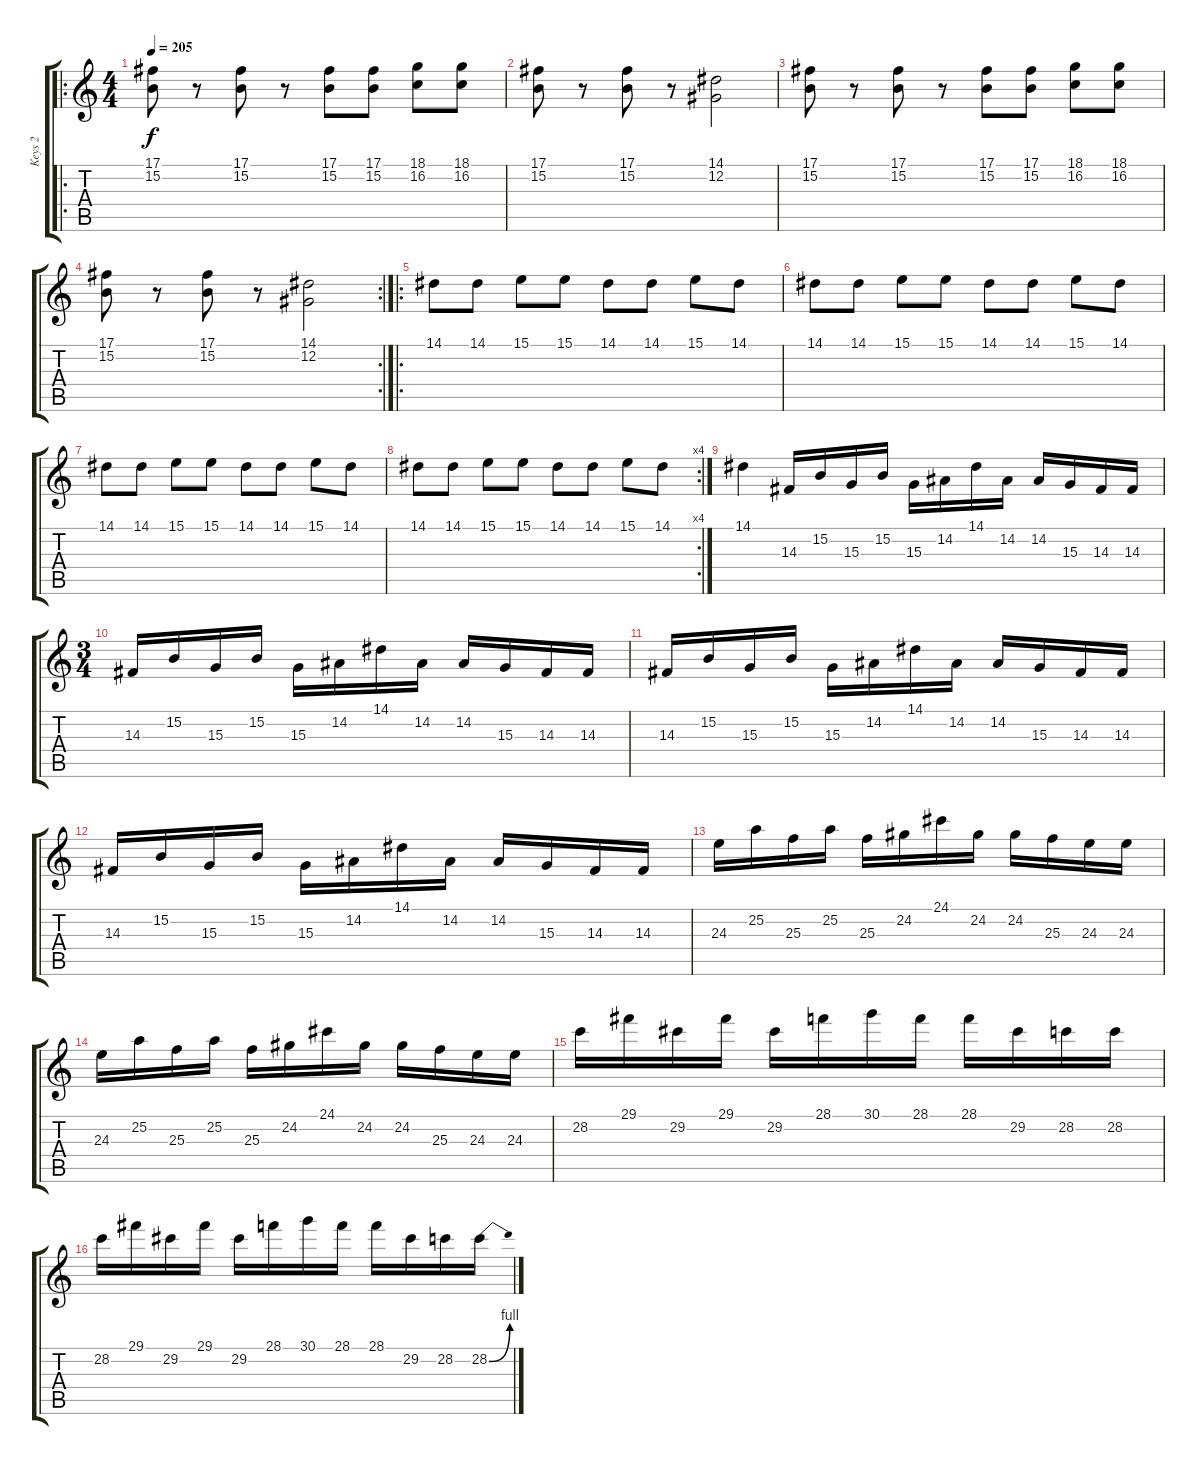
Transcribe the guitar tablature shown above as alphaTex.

\track ("Keys 2" "Keys 2") {instrument accordion}
\staff {score tabs}
\tuning (Db4 Ab3 E3 B2 Gb2 B1) {hide}
\ro
\ts (4 4)
\tempo 205
\clef g2
\ks c
(17.1 15.2).8{dy f} r.8 (17.1 15.2).8 r.8 (17.1 15.2).8 (17.1 15.2).8 (18.1 16.2).8 (18.1 16.2).8 |
(17.1 15.2).8 r.8 (17.1 15.2).8 r.8 (14.1 12.2).2 |
(17.1 15.2).8 r.8 (17.1 15.2).8 r.8 (17.1 15.2).8 (17.1 15.2).8 (18.1 16.2).8 (18.1 16.2).8 |
\rc 2
(17.1 15.2).8 r.8 (17.1 15.2).8 r.8 (14.1 12.2).2 |
\ro
14.1.8 14.1.8 15.1.8 15.1.8 14.1.8 14.1.8 15.1.8 14.1.8 |
14.1.8 14.1.8 15.1.8 15.1.8 14.1.8 14.1.8 15.1.8 14.1.8 |
14.1.8 14.1.8 15.1.8 15.1.8 14.1.8 14.1.8 15.1.8 14.1.8 |
\rc 4
14.1.8 14.1.8 15.1.8 15.1.8 14.1.8 14.1.8 15.1.8 14.1.8 |
14.1.4 14.3.16 15.2.16 15.3.16 15.2.16 15.3.16 14.2.16 14.1.16 14.2.16 14.2.16 15.3.16 14.3.16 14.3.16 |
\ts (3 4)
14.3.16 15.2.16 15.3.16 15.2.16 15.3.16 14.2.16 14.1.16 14.2.16 14.2.16 15.3.16 14.3.16 14.3.16 |
14.3.16 15.2.16 15.3.16 15.2.16 15.3.16 14.2.16 14.1.16 14.2.16 14.2.16 15.3.16 14.3.16 14.3.16 |
14.3.16 15.2.16 15.3.16 15.2.16 15.3.16 14.2.16 14.1.16 14.2.16 14.2.16 15.3.16 14.3.16 14.3.16 |
24.3.16 25.2.16 25.3.16 25.2.16 25.3.16 24.2.16 24.1.16 24.2.16 24.2.16 25.3.16 24.3.16 24.3.16 |
24.3.16 25.2.16 25.3.16 25.2.16 25.3.16 24.2.16 24.1.16 24.2.16 24.2.16 25.3.16 24.3.16 24.3.16 |
28.2.16 29.1.16 29.2.16 29.1.16 29.2.16 28.1.16 30.1.16 28.1.16 28.1.16 29.2.16 28.2.16 28.2.16 |
28.2.16 29.1.16 29.2.16 29.1.16 29.2.16 28.1.16 30.1.16 28.1.16 28.1.16 29.2.16 28.2.16 28.2{be (bend 0 0 60 4)}.16
